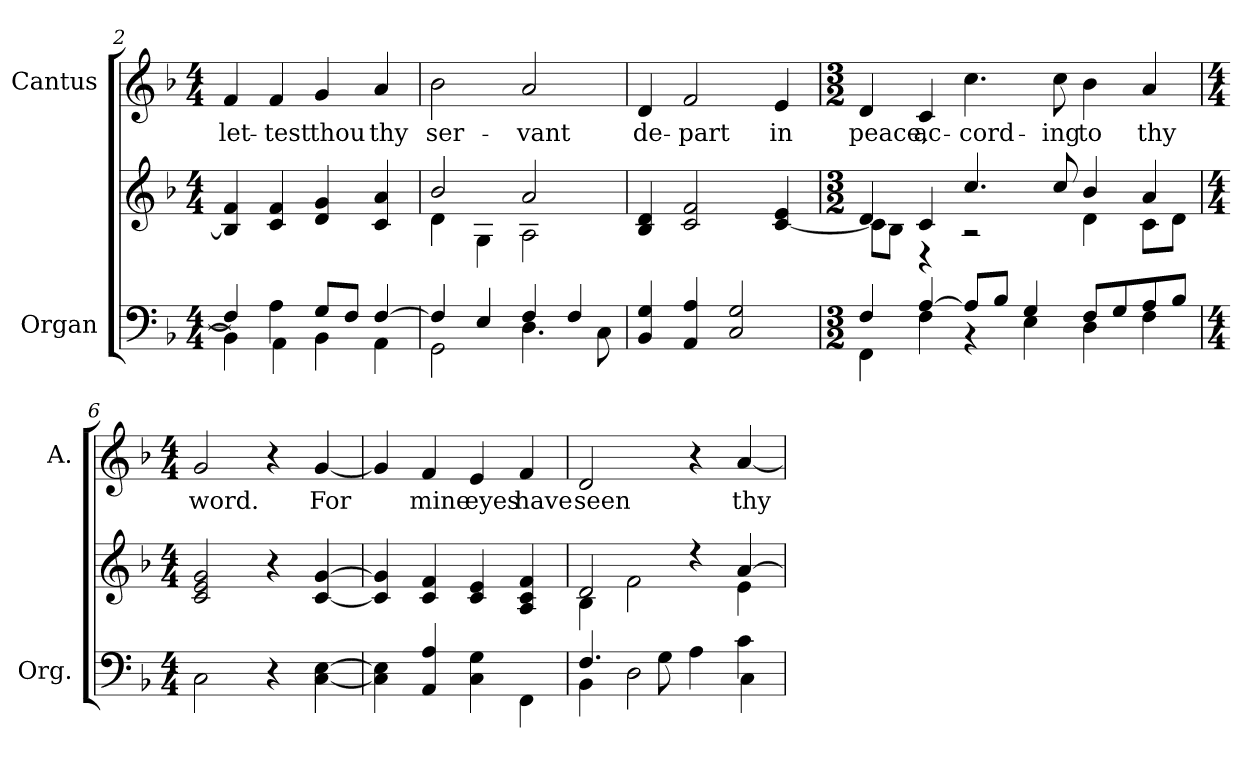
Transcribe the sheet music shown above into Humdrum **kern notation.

**kern	**kern	**kern	**text
*part2	*part2	*part1	*part1
*staff3	*staff2	*staff1	*staff1
*I"Organ	*	*I"Cantus	*
*I'Org.	*	*I'A.	*
*clefF4	*clefG2	*clefG2	*
*k[b-]	*k[b-]	*k[b-]	*
*F:	*F:	*F:	*
*M4/4	*M4/4	*M4/4	*
=2	=2	=2	=2
*^	*	*	*
!	!	!	!	!LO:LY:b:color=#000000
4Fi/]	4BB-i\]	4B-i/] 4fi	4fi/	let-
!	!	!	!	!LO:LY:b:color=#000000
4Ai\	4AAi\	4ci/ 4fi	4fi/	-test
!	!	!	!	!LO:LY:b:color=#000000
8Gi/L	4BB-i\	4di/ 4gi	4gi/	thou
8Fi/J	.	.	.	.
!	!	!	!	!LO:LY:b:color=#000000
[>4Fi/	4AAi\	4ci/ 4ai	4ai/	thy
=3	=3	=3	=3	=3
*	*	*^	*	*
!	!	!	!	!	!LO:LY:b:color=#000000
4Fi/]	2GGi\	2b-i/	4di\	2b-i\	ser-
4Ei/	.	.	4Gi\	.	.
!	!	!	!	!	!LO:LY:b:color=#000000
4Fi/	4.Di\	2ai/	2Ai\	2ai/	-vant
4Fi/	.	.	.	.	.
.	8Ci\	.	.	.	.
*v	*v	*	*	*	*
*	*v	*v	*	*
=4	=4	=4	=4
*^	*	*	*
!	!	!	!	!LO:LY:b:color=#000000
*v	*v	*	*	*
4BB-i/ 4Gi	4B-i/ 4di	4di/	de-
!	!	!	!LO:LY:b:color=#000000
4AAi/ 4Ai	2ci/ 2fi	2fi/	-part
2Ci/ 2Gi	.	.	.
!	!	!	!LO:LY:b:color=#000000
.	[<4ci/ 4ei	4ei/	in
!!LO:LB:g=z
=5	=5	=5	=5
*M3/2	*M3/2	*M3/2	*
*^	*^	*	*
!	!	!	!	!	!LO:LY:b:color=#000000
4Fi/	4FFi\	4di/	8ci\L]	4di/	peace,
.	.	.	8B-i\J	.	.
!	!	!	!	!	!LO:LY:b:color=#000000
[>4Ai/	4Fi\	4ci/	4r	4ci/	ac-
!	!	!	!	!	!LO:LY:b:color=#000000
8Ai/L]	4r	4.cci/	2r	4.cci\	-cord-
8B-i/J	.	.	.	.	.
4Gi/	4Ei\	.	.	.	.
!	!	!	!	!	!LO:LY:b:color=#000000
.	.	8cci/	.	8cci\	-ing
!	!	!	!	!	!LO:LY:b:color=#000000
8Fi/L	4Di\	4b-i/	4di\	4b-i\	to
8Gi/	.	.	.	.	.
!	!	!	!	!	!LO:LY:b:color=#000000
8Ai/	4Fi\	4ai/	8ci\L	4ai/	thy
8B-i/J	.	.	8di\J	.	.
*v	*v	*	*	*	*
*	*v	*v	*	*
=6	=6	=6	=6
*M4/4	*M4/4	*M4/4	*
*	*^	*	*
!	!	!	!	!LO:LY:b:color=#000000
*	*v	*v	*	*
2Ci\	2ci/ 2ei 2gi	2gi/	word.
4r	4r	4r	.
!	!	!	!LO:LY:b:color=#000000
[<4Ci\ [>4Ei	[<4ci/ [>4gi	[<4gi/	For
=7	=7	=7	=7
4Ci\] 4Ei]	4ci/] 4gi]	4gi/]	.
!	!	!	!LO:LY:b:color=#000000
4AAi/ 4Ai	4ci/ 4fi	4fi/	mine
!	!	!	!LO:LY:b:color=#000000
4Ci\ 4Gi	4ci/ 4ei	4ei/	eyes
!	!	!	!LO:LY:b:color=#000000
4FFi\	4Ai/ 4ci 4fi	4fi/	have
=8	=8	=8	=8
*^	*^	*	*
!	!	!	!	!	!LO:LY:b:color=#000000
4.Fi/	4BB-i\	2di/	4B-i\	2di/	seen
.	2Di\	.	2fi\	.	.
8Gi\	.	.	.	.	.
4Ai\	.	4r	.	4r	.
!	!	!	!	!	!LO:LY:b:color=#000000
4ci\	4Ci\	[>4ai/	4ei\	[<4ai/	thy
*v	*v	*	*	*	*
*	*v	*v	*	*
=	=	=	=
*-	*-	*-	*-
